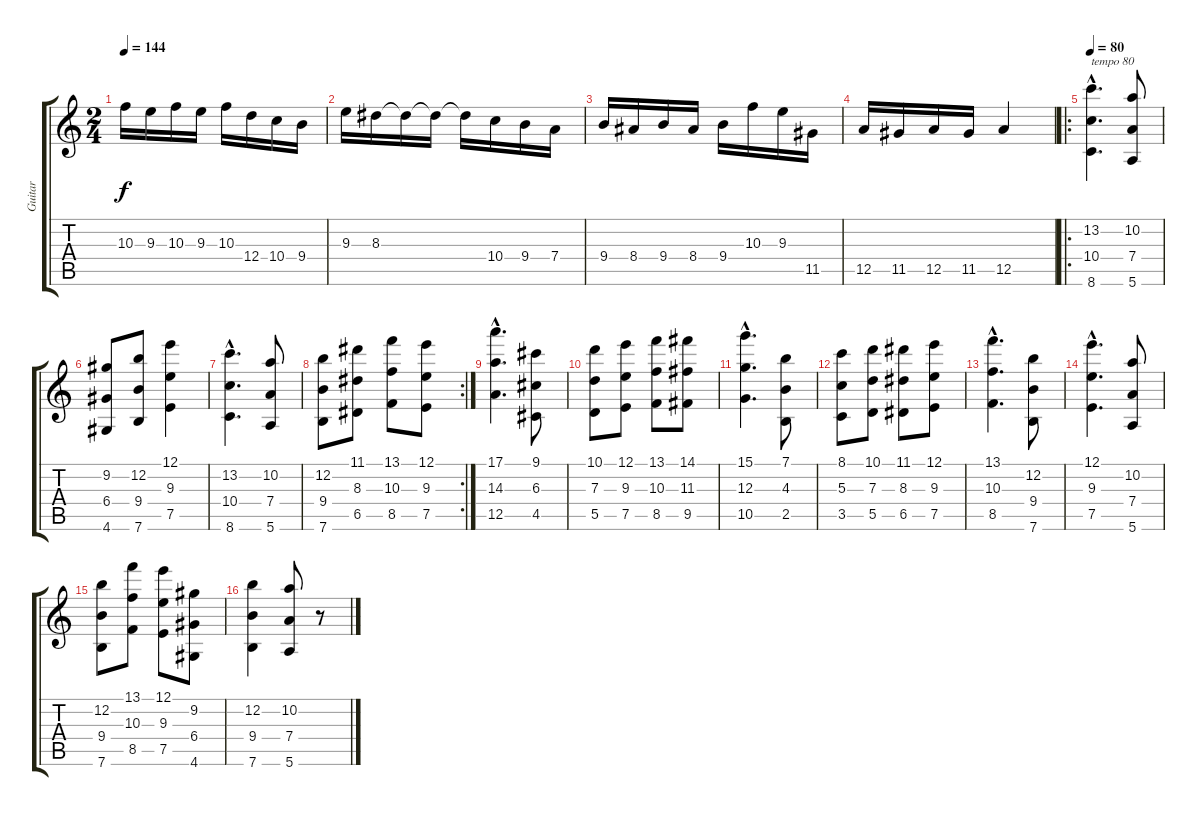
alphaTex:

\track ("Guitar" "Guitar") {instrument acousticguitarnylon}
\staff {score tabs}
\tuning (E4 B3 G3 D3 A2 E2) {hide}
\ts (2 4)
\tempo 144
\clef g2
\ks c
10.3.16{dy f} 9.3.16 10.3.16 9.3.16 10.3.16 12.4.16 10.4.16 9.4.16 |
9.3.16 8.3.16 8.3{t}.16 8.3{t}.16 8.3{t}.16 10.4.16 9.4.16 7.4.16 |
9.4.16 8.4.16 9.4.16 8.4.16 9.4.16 10.3.16 9.3.16 11.5.16 |
12.5.16 11.5.16 12.5.16 11.5.16 12.5.4 |
\ro
\tempo 80
(13.2{hac} 10.4{hac} 8.6{hac}).4{d txt "tempo 80"} (10.2 7.4 5.6).8 |
(9.2 6.4 4.6).8 (12.2 9.4 7.6).8 (12.1 9.3 7.5).4 |
(13.2{hac} 10.4{hac} 8.6{hac}).4{d} (10.2 7.4 5.6).8 |
\rc 2
(12.2 9.4 7.6).8 (11.1 8.3 6.5).8 (13.1 10.3 8.5).8 (12.1 9.3 7.5).8 |
(17.1{hac} 14.3{hac} 12.5{hac}).4{d} (9.1 6.3 4.5).8 |
(10.1 7.3 5.5).8 (12.1 9.3 7.5).8 (13.1 10.3 8.5).8 (14.1 11.3 9.5).8 |
(15.1{hac} 12.3{hac} 10.5{hac}).4{d} (7.1 4.3 2.5).8 |
(8.1 5.3 3.5).8 (10.1 7.3 5.5).8 (11.1 8.3 6.5).8 (12.1 9.3 7.5).8 |
(13.1{hac} 10.3{hac} 8.5{hac}).4{d} (12.2 9.4 7.6).8 |
(12.1{hac} 9.3{hac} 7.5{hac}).4{d} (10.2 7.4 5.6).8 |
(12.2 9.4 7.6).8 (13.1 10.3 8.5).8 (12.1 9.3 7.5).8 (9.2 6.4 4.6).8 |
(12.2 9.4 7.6).4 (10.2 7.4 5.6).8 r.8
